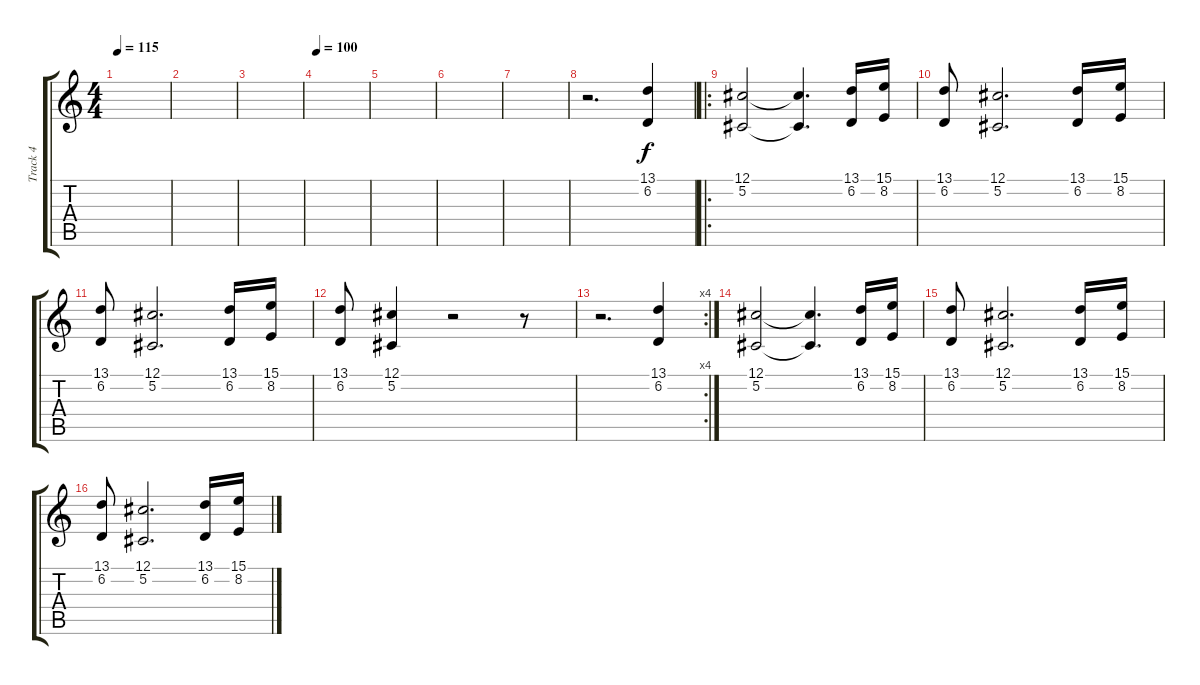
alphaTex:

\track ("Track 4" "Track 4") {instrument stringensemble1}
\staff {score tabs}
\tuning (Db4 Ab3 E3 B2 Gb2 Db2) {hide}
\ts (4 4)
\tempo 115
\clef g2
\ks c
|
|
|
\tempo 100
|
|
|
|
r.2{d instrument churchorgan} (13.1 6.2).4 |
\ro
(12.1 5.2).2 (12.1{t} 5.2{t}).4{d} (13.1 6.2).16 (15.1 8.2).16 |
(13.1 6.2).8 (12.1 5.2).2{d} (13.1 6.2).16 (15.1 8.2).16 |
(13.1 6.2).8 (12.1 5.2).2{d} (13.1 6.2).16 (15.1 8.2).16 |
(13.1 6.2).8 (12.1 5.2).4 r.2 r.8 |
\rc 4
r.2{d instrument churchorgan} (13.1 6.2).4 |
(12.1 5.2).2 (12.1{t} 5.2{t}).4{d} (13.1 6.2).16 (15.1 8.2).16 |
(13.1 6.2).8 (12.1 5.2).2{d} (13.1 6.2).16 (15.1 8.2).16 |
(13.1 6.2).8 (12.1 5.2).2{d} (13.1 6.2).16 (15.1 8.2).16
